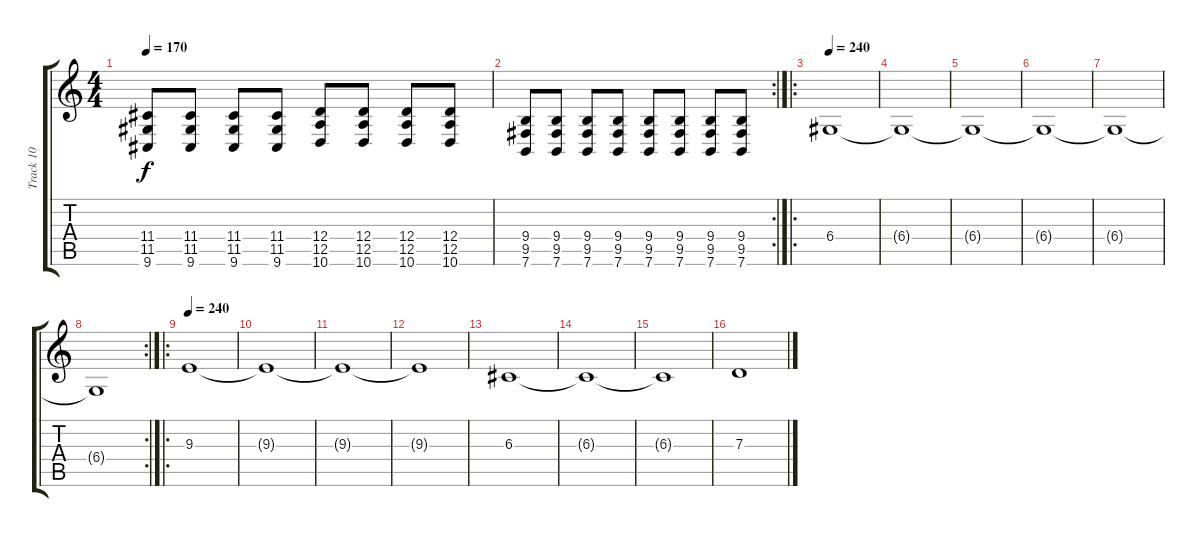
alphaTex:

\track ("Track 10" "Track 10") {instrument stringensemble1}
\staff {score tabs}
\tuning (E4 B3 G3 D3 A2 E2) {hide}
\ts (4 4)
\tempo 170
\clef g2
\ks c
(11.4 11.5 9.6).8{dy f} (11.4 11.5 9.6).8 (11.4 11.5 9.6).8 (11.4 11.5 9.6).8 (12.4 12.5 10.6).8 (12.4 12.5 10.6).8 (12.4 12.5 10.6).8 (12.4 12.5 10.6).8 |
\rc 2
(9.4 9.5 7.6).8 (9.4 9.5 7.6).8 (9.4 9.5 7.6).8 (9.4 9.5 7.6).8 (9.4 9.5 7.6).8 (9.4 9.5 7.6).8 (9.4 9.5 7.6).8 (9.4 9.5 7.6).8 |
\ro
\tempo 240
6.4.1 |
6.4{t}.1 |
6.4{t}.1 |
6.4{t}.1 |
6.4{t}.1 |
\rc 2
6.4{t}.1 |
\ro
\tempo 240
9.3.1{volume 15 instrument stringensemble2} |
9.3{t}.1 |
9.3{t}.1 |
9.3{t}.1 |
6.3.1 |
6.3{t}.1 |
6.3{t}.1 |
7.3.1
